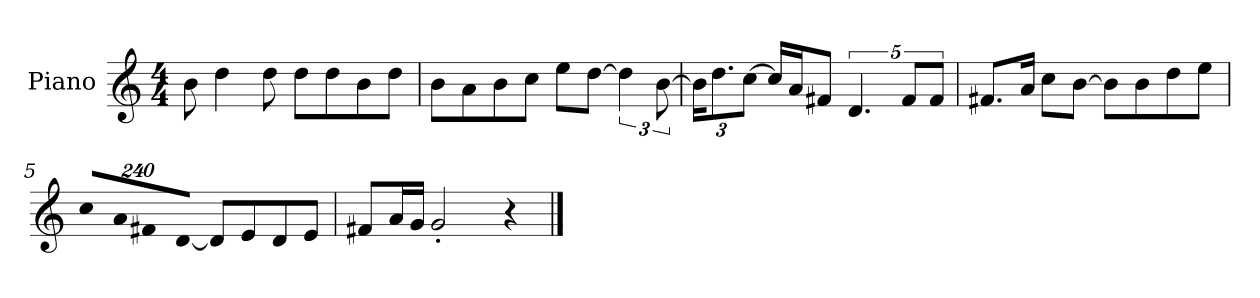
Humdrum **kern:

**kern
*part1
*staff1
*I"Piano
*I'P-no
*clefG2
*k[]
*M4/4
*MM90
=1
8b\
4dd\
8dd\
8dd\L
8dd\
8b\
8dd\J
=2
8b\L
8a\
8b\
8cc\J
8ee\L
[8dd\J
6dd\]
[12b\
=3
*Xbrackettup
24b\KL]
12.dd\
[12cc\J
16cc/LL]
16a/J
8f#X/J
*brackettup
5.d/
10f#/L
10f#/J
=4
8.f#X/L
16a/Jk
8cc\L
[8b\J
8b\L]
8b\
8dd\
8ee\J
!!LO:LB:g=z
=5
*Xbrackettup
!LO:N:vis=8
960%137cc/L
!LO:N:vis=16
1920%137a/K
!LO:N:vis=8
960%137f#X/
!LO:N:vis=8
[960%137d/J
8d/L]
8e/
8d/
8e/J
=6
8f#X/L
16a/L
16g/JJ
2g'/
4r
==
*-
